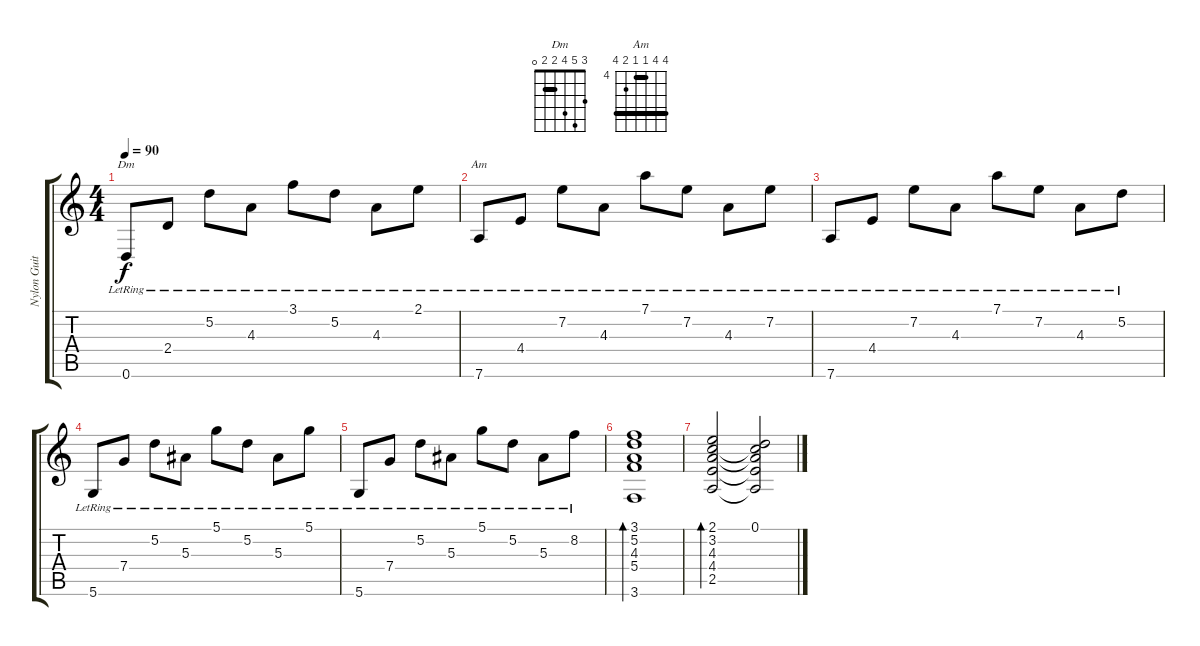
\track ("Nylon Guitar 1" "Nylon Guit") {instrument acousticguitarnylon}
\staff {score tabs}
\tuning (D4 A3 F3 C3 G2 D2) {hide}
\chord ("Dm" 3 5 4 2 2 0) {barre 2}
\chord ("Am" 7 7 4 4 5 7) {firstfret 4 barre (4 7)}
\ts (4 4)
\tempo 90
\clef g2
\ks c
0.6{lr}.8{ch "Dm" dy f} 2.4{lr}.8 5.2{lr}.8 4.3{lr}.8 3.1{lr}.8 5.2{lr}.8 4.3{lr}.8 2.1{lr}.8 |
7.6{lr}.8{ch "Am"} 4.4{lr}.8 7.2{lr}.8 4.3{lr}.8 7.1{lr}.8 7.2{lr}.8 4.3{lr}.8 7.2{lr}.8 |
7.6{lr}.8 4.4{lr}.8 7.2{lr}.8 4.3{lr}.8 7.1{lr}.8 7.2{lr}.8 4.3{lr}.8 5.2{lr}.8 |
5.6{lr}.8 7.4{lr}.8 5.2{lr}.8 5.3{lr}.8 5.1{lr}.8 5.2{lr}.8 5.3{lr}.8 5.1{lr}.8 |
5.6{lr}.8 7.4{lr}.8 5.2{lr}.8 5.3{lr}.8 5.1{lr}.8 5.2{lr}.8 5.3{lr}.8 8.2{lr}.8 |
(3.1 5.2 4.3 5.4 3.6).1{bd 60} |
(2.1 3.2 4.3 4.4 2.5).2{bd 60} (0.1 3.2{t} 4.3{t} 4.4{t} 2.5{t}).2
